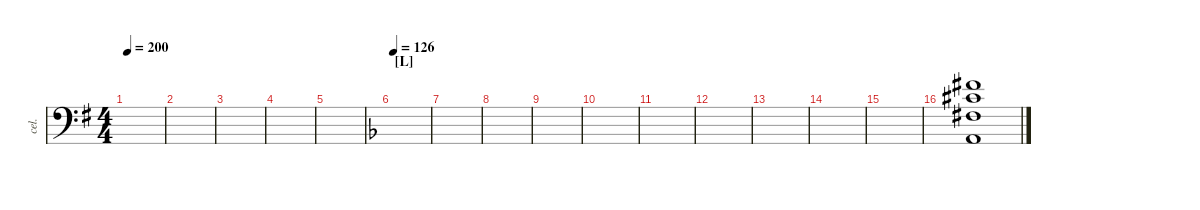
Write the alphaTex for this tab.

\defaultSystemsLayout 4
\hideDynamics
\bracketExtendMode nobrackets
\track ("Celesta" "cel.") {instrument celesta}
\staff {score}
\tuning (E4 B3 G3 D3 A2 E2)
\displaytranspose -12
\ts (4 4)
\tempo 200
\clef f4
\ks g
|
|
|
|
|
\section ("L" "")
\tempo 126
\ks f
|
|
|
|
|
|
|
|
|
|
(0.5{acc forcenatural} 4.4{acc #} 2.2{acc #} 2.1{acc #}).1{ot 8vb}
